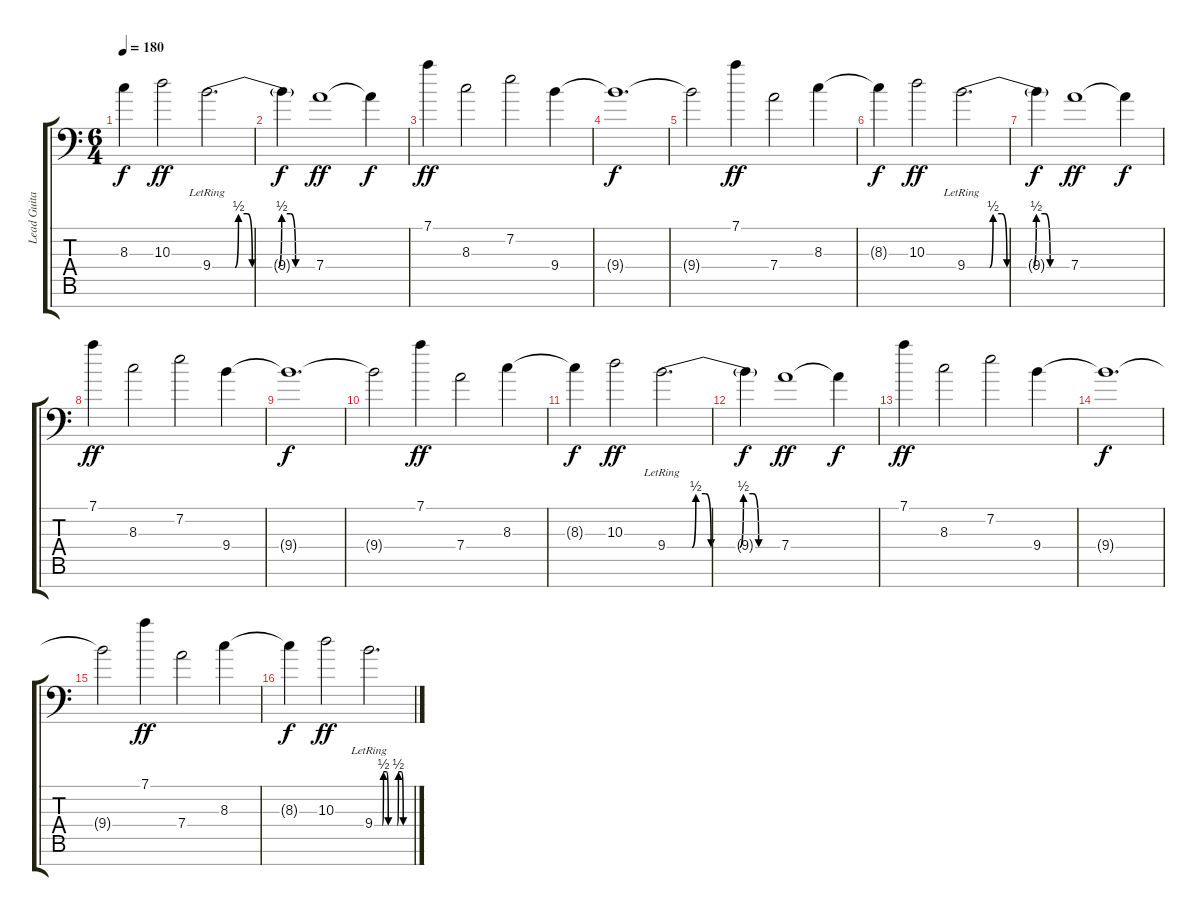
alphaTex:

\track ("Lead Guitar #1" "Lead Guita") {instrument overdrivenguitar}
\staff {score tabs}
\tuning (D4 A3 E3 D3 A2 E2 A1) {hide}
\ts (6 4)
\tempo 180
\clef f4
\ks c
8.3{t}.4{dy f} 10.3.2{dy ff} 9.4{be (custom 0 0 13 0 15 2 20 2 23 0 38 0 40 2 45 2 48 0 60 0) lr}.2{d} |
9.4{t}.4{dy f} 7.4.1{dy ff} 7.4{t}.4{dy f} |
7.1.4{dy ff} 8.3.2 7.2.2 9.4.4 |
\section ("" "")
9.4{t}.1{d dy f} |
9.4{t}.2 7.1.4{dy ff} 7.4.2 8.3.4 |
8.3{t}.4{dy f} 10.3.2{dy ff} 9.4{be (custom 0 0 13 0 15 2 20 2 23 0 38 0 40 2 45 2 48 0 60 0) lr}.2{d} |
9.4{t}.4{dy f} 7.4.1{dy ff} 7.4{t}.4{dy f} |
7.1.4{dy ff} 8.3.2 7.2.2 9.4.4 |
9.4{t}.1{d dy f} |
\section ("" "")
9.4{t}.2 7.1.4{dy ff} 7.4.2 8.3.4 |
8.3{t}.4{dy f} 10.3.2{dy ff} 9.4{be (custom 0 0 13 0 15 2 20 2 23 0 38 0 40 2 45 2 48 0 60 0) lr}.2{d} |
9.4{t}.4{dy f} 7.4.1{dy ff} 7.4{t}.4{dy f} |
7.1.4{dy ff} 8.3.2 7.2.2 9.4.4 |
9.4{t}.1{d dy f} |
9.4{t}.2 7.1.4{dy ff} 7.4.2 8.3.4 |
8.3{t}.4{dy f} 10.3.2{dy ff} 9.4{be (custom 0 0 13 0 15 2 20 2 23 0 38 0 40 2 45 2 48 0 60 0) lr}.2{d}
